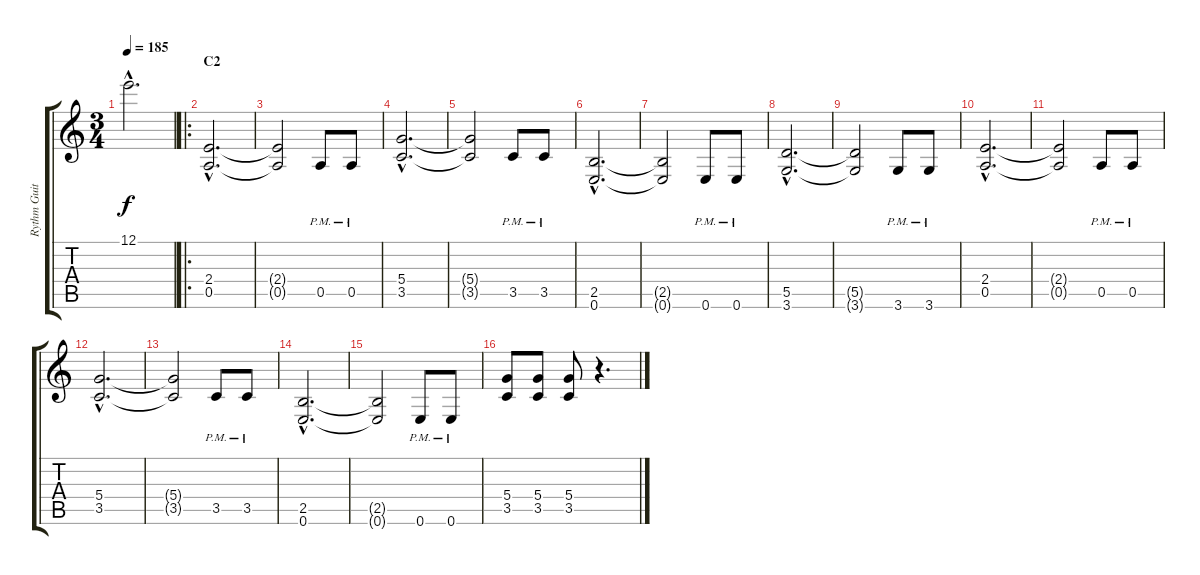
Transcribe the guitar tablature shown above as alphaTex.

\track ("Rythm Guitar" "Rythm Guit") {instrument distortionguitar}
\staff {score tabs}
\tuning (E4 B3 G3 D3 A2 E2) {hide}
\ts (3 4)
\tempo 185
\clef g2
\ks c
12.1{hac t}.2{d dy f} |
\ro
\section ("" "C2")
(2.4{hac} 0.5{hac}).2{d} |
(2.4{t} 0.5{t}).2 0.5{pm}.8 0.5{pm}.8 |
(5.4{hac} 3.5{hac}).2{d} |
(5.4{t} 3.5{t}).2 3.5{pm}.8 3.5{pm}.8 |
(2.5{hac} 0.6{hac}).2{d} |
(2.5{t} 0.6{t}).2 0.6{pm}.8 0.6{pm}.8 |
(5.5{hac} 3.6{hac}).2{d} |
(5.5{t} 3.6{t}).2 3.6{pm}.8 3.6{pm}.8 |
(2.4{hac} 0.5{hac}).2{d} |
(2.4{t} 0.5{t}).2 0.5{pm}.8 0.5{pm}.8 |
(5.4{hac} 3.5{hac}).2{d} |
(5.4{t} 3.5{t}).2 3.5{pm}.8 3.5{pm}.8 |
(2.5{hac} 0.6{hac}).2{d} |
(2.5{t} 0.6{t}).2 0.6{pm}.8 0.6{pm}.8 |
(5.4 3.5).8 (5.4 3.5).8 (5.4 3.5).8 r.4{d}
